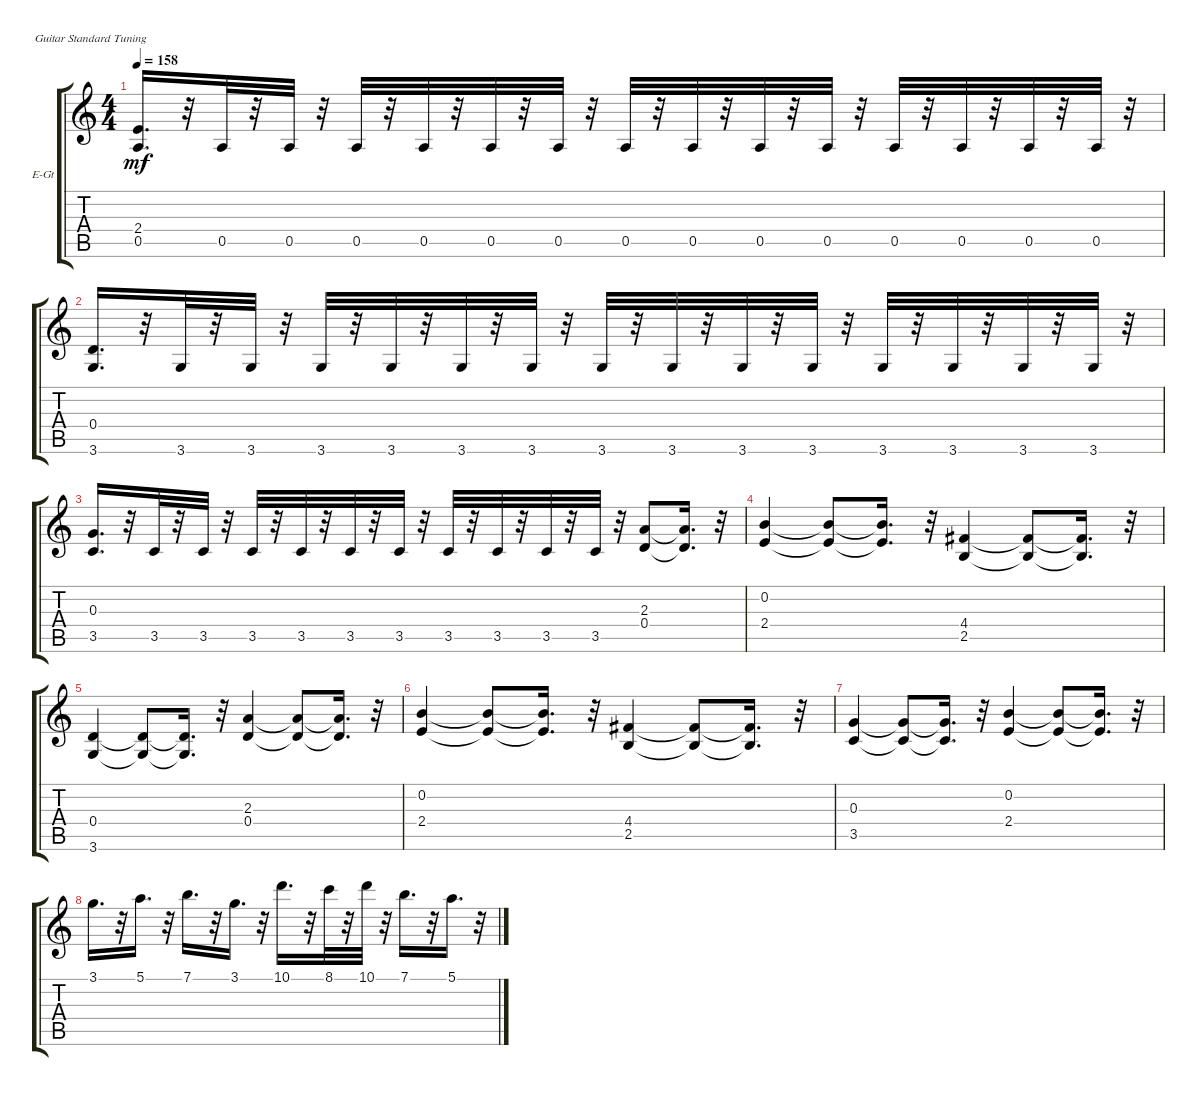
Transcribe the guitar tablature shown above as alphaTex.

\bracketExtendMode groupsimilarinstruments
\firstSystemTrackNameOrientation horizontal
\otherSystemsTrackNameOrientation horizontal
\track ("" "E-Gt") {instrument electricguitarclean}
\staff {score tabs}
\tuning (E4 B3 G3 D3 A2 E2)
\ts (4 4)
\tempo 158
\clef g2
\ks c
(2.4 0.5).16{d dy mf} r.32 0.5.32 r.32 0.5.32 r.32 0.5.32 r.32 0.5.32 r.32 0.5.32 r.32 0.5.32 r.32 0.5.32 r.32 0.5.32 r.32 0.5.32 r.32 0.5.32 r.32 0.5.32 r.32 0.5.32 r.32 0.5.32 r.32 0.5.32 r.32 |
(0.4 3.6).16{d} r.32 3.6.32 r.32 3.6.32 r.32 3.6.32 r.32 3.6.32 r.32 3.6.32 r.32 3.6.32 r.32 3.6.32 r.32 3.6.32 r.32 3.6.32 r.32 3.6.32 r.32 3.6.32 r.32 3.6.32 r.32 3.6.32 r.32 3.6.32 r.32 |
(0.3 3.5).16{d} r.32 3.5.32 r.32 3.5.32 r.32 3.5.32 r.32 3.5.32 r.32 3.5.32 r.32 3.5.32 r.32 3.5.32 r.32 3.5.32 r.32 3.5.32 r.32 3.5.32 r.32 (2.3 0.4).8 (2.3{t} 0.4{t}).16{d} r.32 |
(0.2 2.4).4 (0.2{t} 2.4{t}).8 (0.2{t} 2.4{t}).16{d} r.32 (4.4 2.5).4 (4.4{t} 2.5{t}).8 (4.4{t} 2.5{t}).16{d} r.32 |
(0.4 3.6).4 (0.4{t} 3.6{t}).8 (0.4{t} 3.6{t}).16{d} r.32 (2.3 0.4).4 (2.3{t} 0.4{t}).8 (2.3{t} 0.4{t}).16{d} r.32 |
(0.2 2.4).4 (0.2{t} 2.4{t}).8 (0.2{t} 2.4{t}).16{d} r.32 (4.4 2.5).4 (4.4{t} 2.5{t}).8 (4.4{t} 2.5{t}).16{d} r.32 |
(0.3 3.5).4 (0.3{t} 3.5{t}).8 (0.3{t} 3.5{t}).16{d} r.32 (0.2 2.4).4 (0.2{t} 2.4{t}).8 (0.2{t} 2.4{t}).16{d} r.32 |
3.1.16{d} r.32 5.1.16{d} r.32 7.1.16{d} r.32 3.1.16{d} r.32 10.1.16{d} r.32 8.1.32 r.32 10.1.32 r.32 7.1.16{d} r.32 5.1.16{d} r.32
